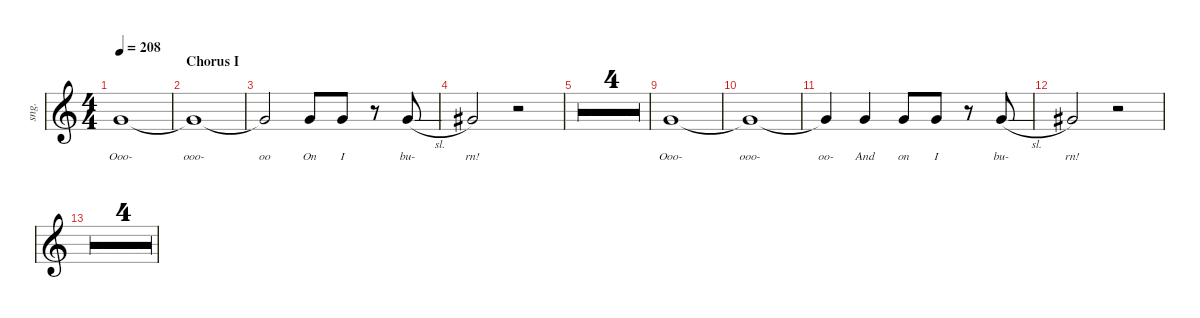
\defaultSystemsLayout 4
\hideDynamics
\bracketExtendMode nobrackets
\otherSystemsTrackNameOrientation horizontal
\track ("V. Harmony 1" "sng.") {multiBarRest instrument voiceoohs}
\staff {score}
\tuning (Eb4 Bb3 Gb3 Db3 Ab2 Eb2)
\ts (4 4)
\tempo 208
\clef g2
\ks c
4.1.1{lyrics (0 "Ooo-") lyrics (1 "") lyrics (2 "") lyrics (3 "") lyrics (4 "") dy mf beam Up} |
\section ("" "Chorus I")
4.1{t}.1{lyrics (0 "ooo-") lyrics (1 "") lyrics (2 "") lyrics (3 "") lyrics (4 "") beam Up} |
4.1{t}.2{lyrics (0 "oo") lyrics (1 "") lyrics (2 "") lyrics (3 "") lyrics (4 "") beam Up} 4.1.8{lyrics (0 "On") lyrics (1 "") lyrics (2 "") lyrics (3 "") lyrics (4 "") beam Up} 4.1.8{lyrics (0 "I") lyrics (1 "") lyrics (2 "") lyrics (3 "") lyrics (4 "") beam Up} r.8{beam Up} 4.1{sl}.8{lyrics (0 "bu-") lyrics (1 "") lyrics (2 "") lyrics (3 "") lyrics (4 "") beam Up} |
5.1{acc #}.2{lyrics (0 "rn!") lyrics (1 "") lyrics (2 "") lyrics (3 "") lyrics (4 "") beam Up} r.2{beam Up} |
r.1{beam Down} |
r.1{beam Down} |
r.1{beam Down} |
r.1{beam Down} |
4.1.1{lyrics (0 "Ooo-") lyrics (1 "") lyrics (2 "") lyrics (3 "") lyrics (4 "") beam Up} |
4.1{t}.1{lyrics (0 "ooo-") lyrics (1 "") lyrics (2 "") lyrics (3 "") lyrics (4 "") beam Up} |
4.1{t}.4{lyrics (0 "oo-") lyrics (1 "") lyrics (2 "") lyrics (3 "") lyrics (4 "") beam Up} 4.1.4{lyrics (0 "And") lyrics (1 "") lyrics (2 "") lyrics (3 "") lyrics (4 "") beam Up} 4.1.8{lyrics (0 "on") lyrics (1 "") lyrics (2 "") lyrics (3 "") lyrics (4 "") beam Up} 4.1.8{lyrics (0 "I") lyrics (1 "") lyrics (2 "") lyrics (3 "") lyrics (4 "") beam Up} r.8{beam Up} 4.1{sl}.8{lyrics (0 "bu-") lyrics (1 "") lyrics (2 "") lyrics (3 "") lyrics (4 "") beam Up} |
5.1{acc #}.2{lyrics (0 "rn!") lyrics (1 "") lyrics (2 "") lyrics (3 "") lyrics (4 "") beam Up} r.2{beam Up} |
r.1{beam Down} |
r.1{beam Down} |
r.1{beam Down} |
r.1{beam Down}
